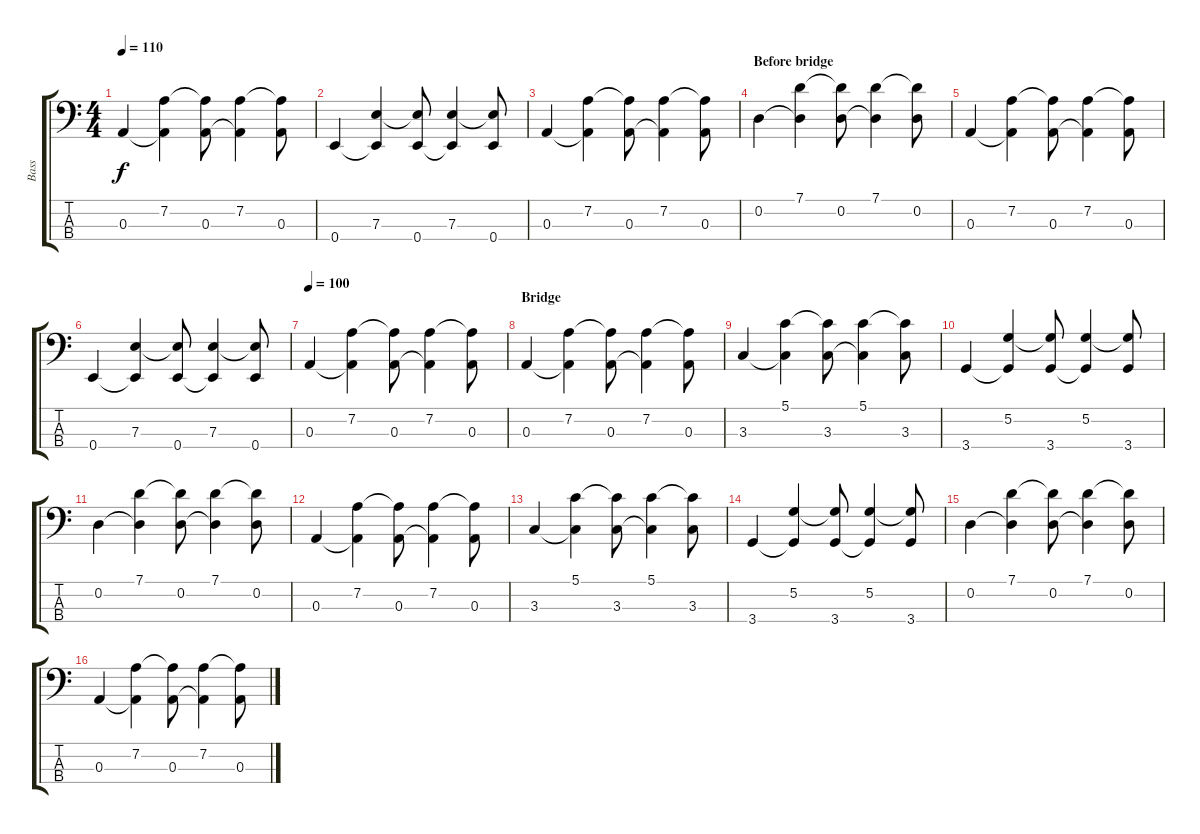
\track ("Bass" "Bass") {instrument electricbassfinger}
\staff {score tabs}
\tuning (G2 D2 A1 E1) {hide}
\ts (4 4)
\tempo 110
\clef f4
\ks c
0.3.4{dy f} (7.2 0.3{t}).4 (7.2{t} 0.3).8 (7.2 0.3{t}).4 (7.2{t} 0.3).8 |
0.4.4 (7.3 0.4{t}).4 (7.3{t} 0.4).8 (7.3 0.4{t}).4 (7.3{t} 0.4).8 |
0.3.4 (7.2 0.3{t}).4 (7.2{t} 0.3).8 (7.2 0.3{t}).4 (7.2{t} 0.3).8 |
\section ("" "Before bridge")
0.2.4 (7.1 0.2{t}).4 (7.1{t} 0.2).8 (7.1 0.2{t}).4 (7.1{t} 0.2).8 |
0.3.4 (7.2 0.3{t}).4 (7.2{t} 0.3).8 (7.2 0.3{t}).4 (7.2{t} 0.3).8 |
0.4.4 (7.3 0.4{t}).4 (7.3{t} 0.4).8 (7.3 0.4{t}).4 (7.3{t} 0.4).8 |
\tempo 100
0.3.4 (7.2 0.3{t}).4 (7.2{t} 0.3).8 (7.2 0.3{t}).4 (7.2{t} 0.3).8 |
\section ("" "Bridge")
0.3.4 (7.2 0.3{t}).4 (7.2{t} 0.3).8 (7.2 0.3{t}).4 (7.2{t} 0.3).8 |
3.3.4 (5.1 3.3{t}).4 (5.1{t} 3.3).8 (5.1 3.3{t}).4 (5.1{t} 3.3).8 |
3.4.4 (5.2 3.4{t}).4 (5.2{t} 3.4).8 (5.2 3.4{t}).4 (5.2{t} 3.4).8 |
0.2.4 (7.1 0.2{t}).4 (7.1{t} 0.2).8 (7.1 0.2{t}).4 (7.1{t} 0.2).8 |
0.3.4 (7.2 0.3{t}).4 (7.2{t} 0.3).8 (7.2 0.3{t}).4 (7.2{t} 0.3).8 |
3.3.4 (5.1 3.3{t}).4 (5.1{t} 3.3).8 (5.1 3.3{t}).4 (5.1{t} 3.3).8 |
3.4.4 (5.2 3.4{t}).4 (5.2{t} 3.4).8 (5.2 3.4{t}).4 (5.2{t} 3.4).8 |
0.2.4 (7.1 0.2{t}).4 (7.1{t} 0.2).8 (7.1 0.2{t}).4 (7.1{t} 0.2).8 |
0.3.4 (7.2 0.3{t}).4 (7.2{t} 0.3).8 (7.2 0.3{t}).4 (7.2{t} 0.3).8
